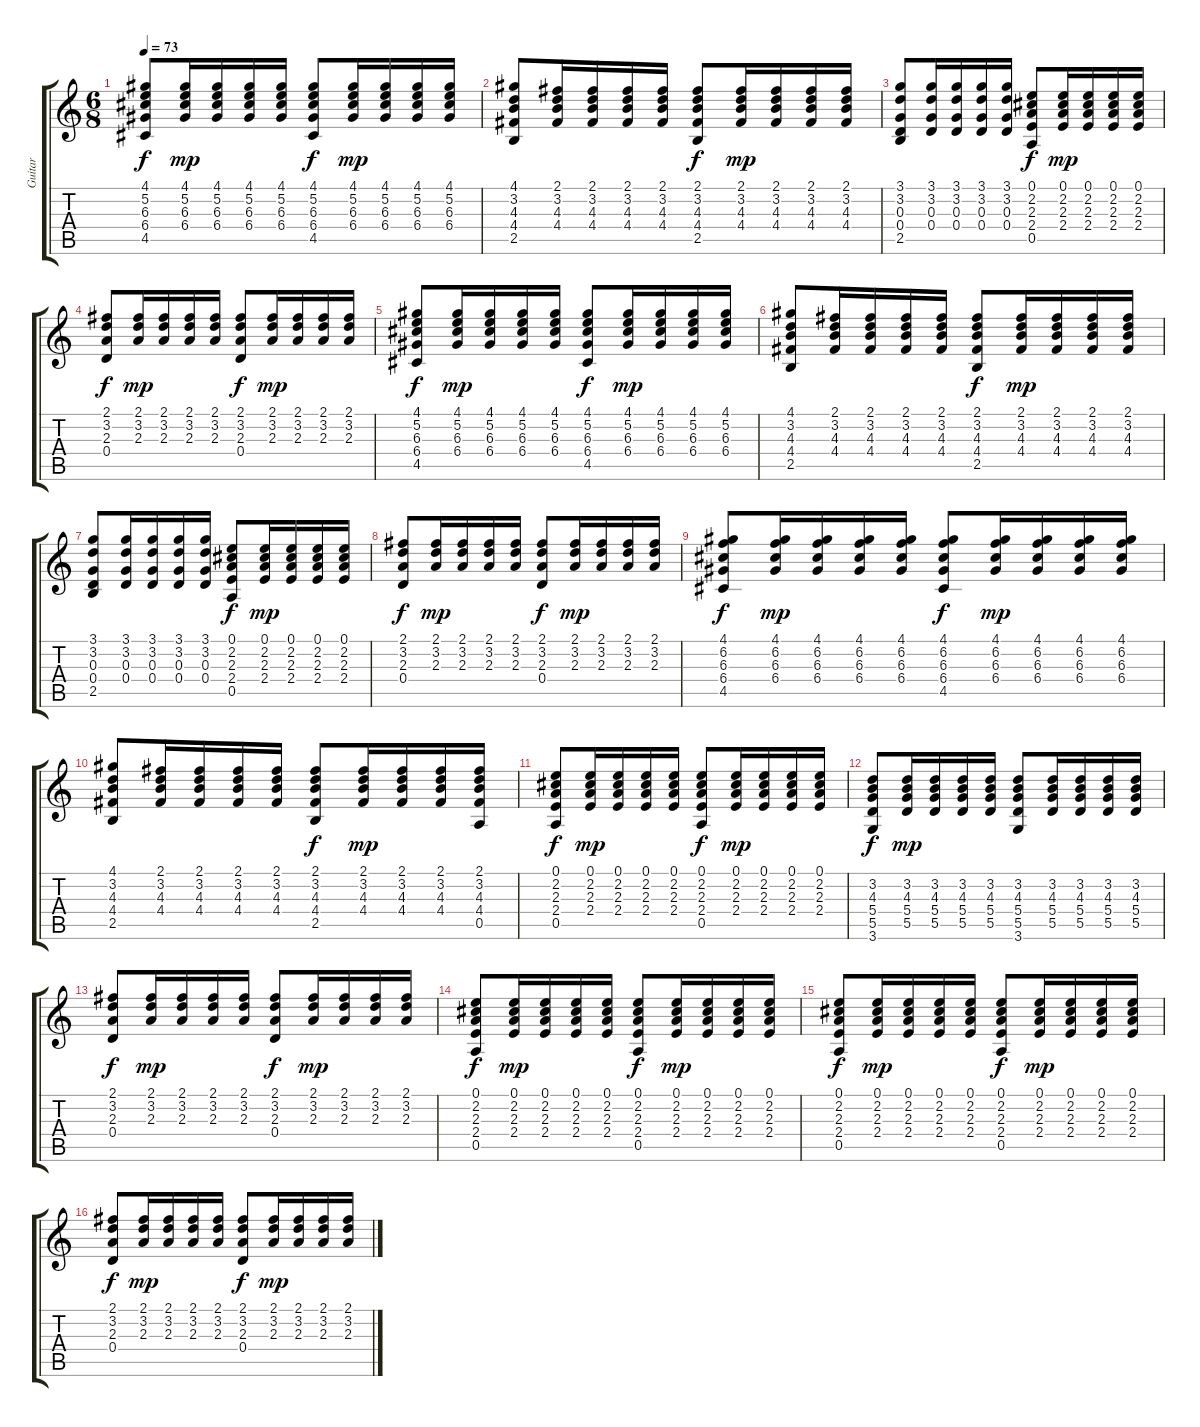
\track ("Guitar" "Guitar") {instrument acousticguitarsteel}
\staff {score tabs}
\tuning (E4 B3 G3 D3 A2 E2) {hide}
\ts (6 8)
\tempo 73
\clef g2
\ks c
(4.1 5.2 6.3 6.4 4.5).8{dy f} (4.1 5.2 6.3 6.4).16{dy mp} (4.1 5.2 6.3 6.4).16 (4.1 5.2 6.3 6.4).16 (4.1 5.2 6.3 6.4).16 (4.1 5.2 6.3 6.4 4.5).8{dy f} (4.1 5.2 6.3 6.4).16{dy mp} (4.1 5.2 6.3 6.4).16 (4.1 5.2 6.3 6.4).16 (4.1 5.2 6.3 6.4).16 |
(4.1 3.2 4.3 4.4 2.5).8 (2.1 3.2 4.3 4.4).16 (2.1 3.2 4.3 4.4).16 (2.1 3.2 4.3 4.4).16 (2.1 3.2 4.3 4.4).16 (2.1 3.2 4.3 4.4 2.5).8{dy f} (2.1 3.2 4.3 4.4).16{dy mp} (2.1 3.2 4.3 4.4).16 (2.1 3.2 4.3 4.4).16 (2.1 3.2 4.3 4.4).16 |
(3.1 3.2 0.3 0.4 2.5).8 (3.1 3.2 0.3 0.4).16 (3.1 3.2 0.3 0.4).16 (3.1 3.2 0.3 0.4).16 (3.1 3.2 0.3 0.4).16 (0.1 2.2 2.3 2.4 0.5).8{dy f} (0.1 2.2 2.3 2.4).16{dy mp} (0.1 2.2 2.3 2.4).16 (0.1 2.2 2.3 2.4).16 (0.1 2.2 2.3 2.4).16 |
(2.1 3.2 2.3 0.4).8{dy f} (2.1 3.2 2.3).16{dy mp} (2.1 3.2 2.3).16 (2.1 3.2 2.3).16 (2.1 3.2 2.3).16 (2.1 3.2 2.3 0.4).8{dy f} (2.1 3.2 2.3).16{dy mp} (2.1 3.2 2.3).16 (2.1 3.2 2.3).16 (2.1 3.2 2.3).16 |
(4.1 5.2 6.3 6.4 4.5).8{dy f} (4.1 5.2 6.3 6.4).16{dy mp} (4.1 5.2 6.3 6.4).16 (4.1 5.2 6.3 6.4).16 (4.1 5.2 6.3 6.4).16 (4.1 5.2 6.3 6.4 4.5).8{dy f} (4.1 5.2 6.3 6.4).16{dy mp} (4.1 5.2 6.3 6.4).16 (4.1 5.2 6.3 6.4).16 (4.1 5.2 6.3 6.4).16 |
(4.1 3.2 4.3 4.4 2.5).8 (2.1 3.2 4.3 4.4).16 (2.1 3.2 4.3 4.4).16 (2.1 3.2 4.3 4.4).16 (2.1 3.2 4.3 4.4).16 (2.1 3.2 4.3 4.4 2.5).8{dy f} (2.1 3.2 4.3 4.4).16{dy mp} (2.1 3.2 4.3 4.4).16 (2.1 3.2 4.3 4.4).16 (2.1 3.2 4.3 4.4).16 |
(3.1 3.2 0.3 0.4 2.5).8 (3.1 3.2 0.3 0.4).16 (3.1 3.2 0.3 0.4).16 (3.1 3.2 0.3 0.4).16 (3.1 3.2 0.3 0.4).16 (0.1 2.2 2.3 2.4 0.5).8{dy f} (0.1 2.2 2.3 2.4).16{dy mp} (0.1 2.2 2.3 2.4).16 (0.1 2.2 2.3 2.4).16 (0.1 2.2 2.3 2.4).16 |
(2.1 3.2 2.3 0.4).8{dy f} (2.1 3.2 2.3).16{dy mp} (2.1 3.2 2.3).16 (2.1 3.2 2.3).16 (2.1 3.2 2.3).16 (2.1 3.2 2.3 0.4).8{dy f} (2.1 3.2 2.3).16{dy mp} (2.1 3.2 2.3).16 (2.1 3.2 2.3).16 (2.1 3.2 2.3).16 |
(4.1 6.2 6.3 6.4 4.5).8{dy f} (4.1 6.2 6.3 6.4).16{dy mp} (4.1 6.2 6.3 6.4).16 (4.1 6.2 6.3 6.4).16 (4.1 6.2 6.3 6.4).16 (4.1 6.2 6.3 6.4 4.5).8{dy f} (4.1 6.2 6.3 6.4).16{dy mp} (4.1 6.2 6.3 6.4).16 (4.1 6.2 6.3 6.4).16 (4.1 6.2 6.3 6.4).16 |
(4.1 3.2 4.3 4.4 2.5).8 (2.1 3.2 4.3 4.4).16 (2.1 3.2 4.3 4.4).16 (2.1 3.2 4.3 4.4).16 (2.1 3.2 4.3 4.4).16 (2.1 3.2 4.3 4.4 2.5).8{dy f} (2.1 3.2 4.3 4.4).16{dy mp} (2.1 3.2 4.3 4.4).16 (2.1 3.2 4.3 4.4).16 (2.1 3.2 4.3 4.4 0.5).16 |
(0.1 2.2 2.3 2.4 0.5).8{dy f} (0.1 2.2 2.3 2.4).16{dy mp} (0.1 2.2 2.3 2.4).16 (0.1 2.2 2.3 2.4).16 (0.1 2.2 2.3 2.4).16 (0.1 2.2 2.3 2.4 0.5).8{dy f} (0.1 2.2 2.3 2.4).16{dy mp} (0.1 2.2 2.3 2.4).16 (0.1 2.2 2.3 2.4).16 (0.1 2.2 2.3 2.4).16 |
(3.2 4.3 5.4 5.5 3.6).8{dy f} (3.2 4.3 5.4 5.5).16{dy mp} (3.2 4.3 5.4 5.5).16 (3.2 4.3 5.4 5.5).16 (3.2 4.3 5.4 5.5).16 (3.2 4.3 5.4 5.5 3.6).8 (3.2 4.3 5.4 5.5).16 (3.2 4.3 5.4 5.5).16 (3.2 4.3 5.4 5.5).16 (3.2 4.3 5.4 5.5).16 |
(2.1 3.2 2.3 0.4).8{dy f} (2.1 3.2 2.3).16{dy mp} (2.1 3.2 2.3).16 (2.1 3.2 2.3).16 (2.1 3.2 2.3).16 (2.1 3.2 2.3 0.4).8{dy f} (2.1 3.2 2.3).16{dy mp} (2.1 3.2 2.3).16 (2.1 3.2 2.3).16 (2.1 3.2 2.3).16 |
(0.1 2.2 2.3 2.4 0.5).8{dy f} (0.1 2.2 2.3 2.4).16{dy mp} (0.1 2.2 2.3 2.4).16 (0.1 2.2 2.3 2.4).16 (0.1 2.2 2.3 2.4).16 (0.1 2.2 2.3 2.4 0.5).8{dy f} (0.1 2.2 2.3 2.4).16{dy mp} (0.1 2.2 2.3 2.4).16 (0.1 2.2 2.3 2.4).16 (0.1 2.2 2.3 2.4).16 |
(0.1 2.2 2.3 2.4 0.5).8{dy f} (0.1 2.2 2.3 2.4).16{dy mp} (0.1 2.2 2.3 2.4).16 (0.1 2.2 2.3 2.4).16 (0.1 2.2 2.3 2.4).16 (0.1 2.2 2.3 2.4 0.5).8{dy f} (0.1 2.2 2.3 2.4).16{dy mp} (0.1 2.2 2.3 2.4).16 (0.1 2.2 2.3 2.4).16 (0.1 2.2 2.3 2.4).16 |
(2.1 3.2 2.3 0.4).8{dy f} (2.1 3.2 2.3).16{dy mp} (2.1 3.2 2.3).16 (2.1 3.2 2.3).16 (2.1 3.2 2.3).16 (2.1 3.2 2.3 0.4).8{dy f} (2.1 3.2 2.3).16{dy mp} (2.1 3.2 2.3).16 (2.1 3.2 2.3).16 (2.1 3.2 2.3).16
